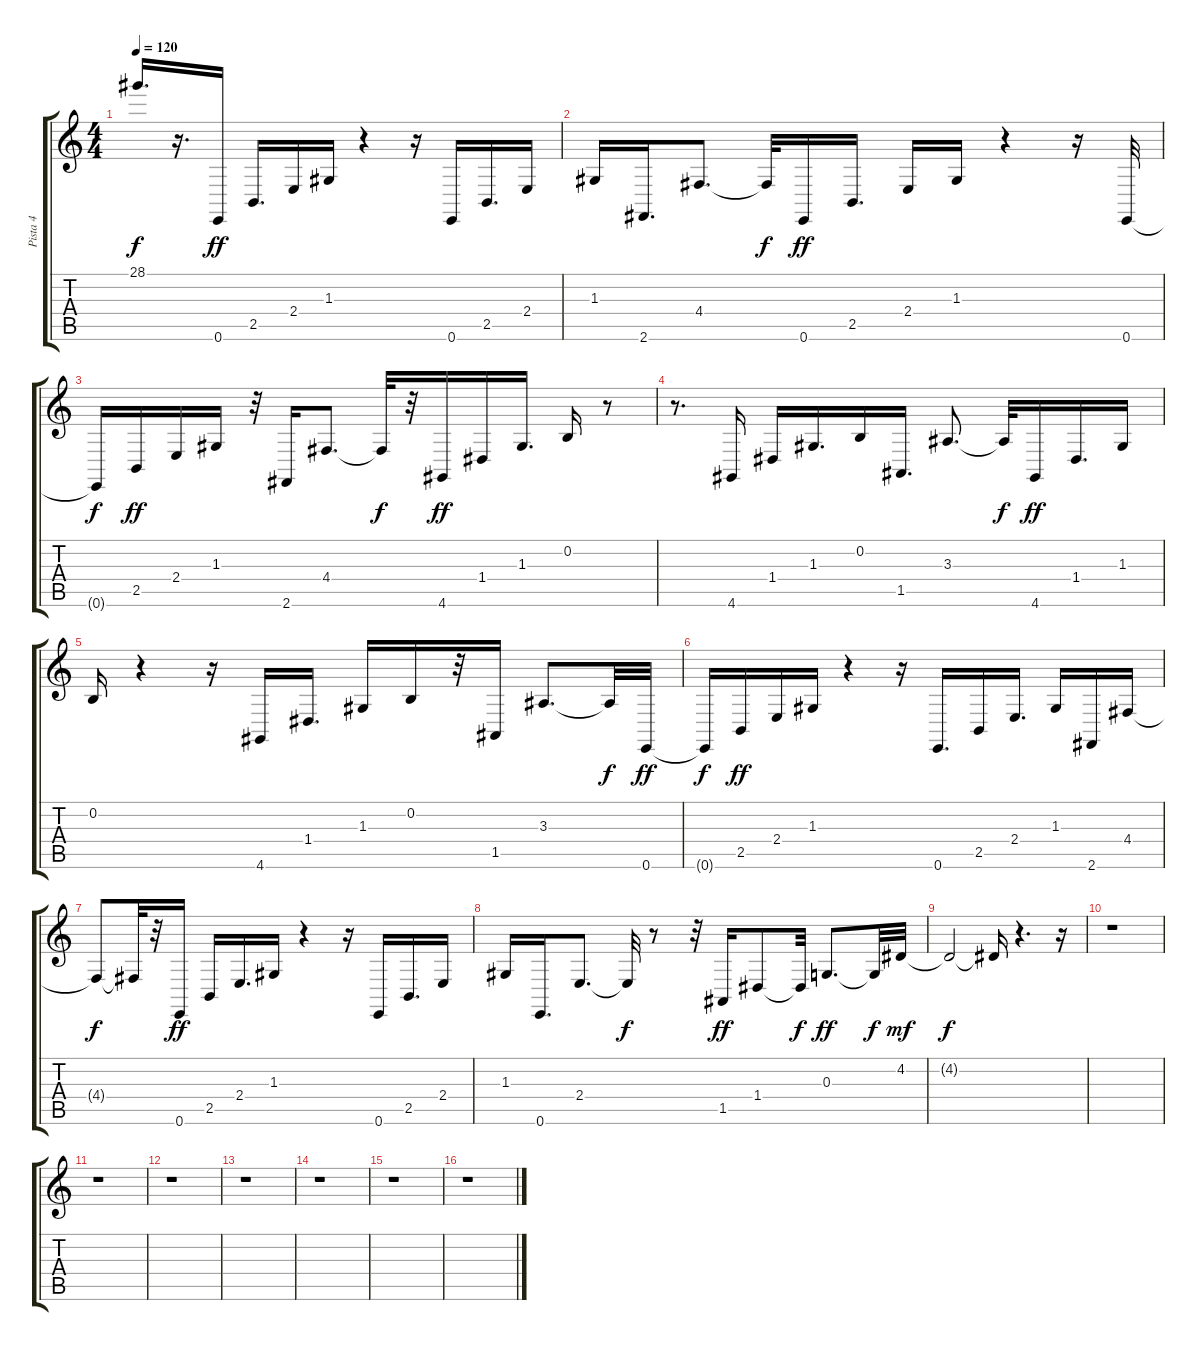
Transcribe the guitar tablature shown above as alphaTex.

\track ("Pista 4" "Pista 4") {instrument brightacousticpiano}
\staff {score tabs}
\tuning (E4 B3 G3 D3 A2 E2) {hide}
\ts (4 4)
\tempo 120
\clef g2
\ks c
28.1{t}.16{d dy f} r.16{d} 0.6.16{dy ff volume 8 instrument electricpiano1} 2.5.16{d} 2.4.16 1.3.16 r.4 r.16 0.6.16 2.5.16{d} 2.4.16 |
1.3.16 2.6.16{d} 4.4.8{d} 4.4{t}.32{dy f} 0.6.16{dy ff} 2.5.16{d} 2.4.16 1.3.16 r.4 r.16 0.6.32 |
0.6{t}.16{dy f} 2.5.16{dy ff} 2.4.16 1.3.16 r.32 2.6.16 4.4.8{d} 4.4{t}.32{dy f} r.32 4.6.16{dy ff} 1.4.16 1.3.16{d} 0.2.16 r.8 |
r.8{d} 4.6.16 1.4.16 1.3.16{d} 0.2.16 1.5.16{d} 3.3.8{d} 3.3{t}.32{dy f} 4.6.16{dy ff} 1.4.16{d} 1.3.16 |
0.2.16 r.4 r.16 4.6.16 1.4.16{d} 1.3.16 0.2.16 r.32 1.5.16 3.3.8{d} 3.3{t}.32{dy f} 0.6.32{dy ff} |
0.6{t}.16{dy f} 2.5.16{dy ff} 2.4.16 1.3.16 r.4 r.16 0.6.16{d} 2.5.16 2.4.16{d} 1.3.16 2.6.16 4.4.16 |
4.4{t}.8{dy f} 4.4{t}.32 r.32 0.6.16{dy ff} 2.5.16 2.4.16{d} 1.3.16 r.4 r.16 0.6.16 2.5.16{d} 2.4.16 |
1.3.16 0.6.16{d} 2.4.8{d} 2.4{t}.32{dy f} r.8 r.32 1.5.16{dy ff} 1.4.8 1.4{t}.32{dy f} 0.3.8{d dy ff} 0.3{t}.32{dy f} 4.2.32{dy mf} |
4.2{t}.2{dy f} 4.2{t}.16 r.4{d} r.16 |
r.1 |
r.1 |
r.1 |
r.1 |
r.1 |
r.1 |
r.1
